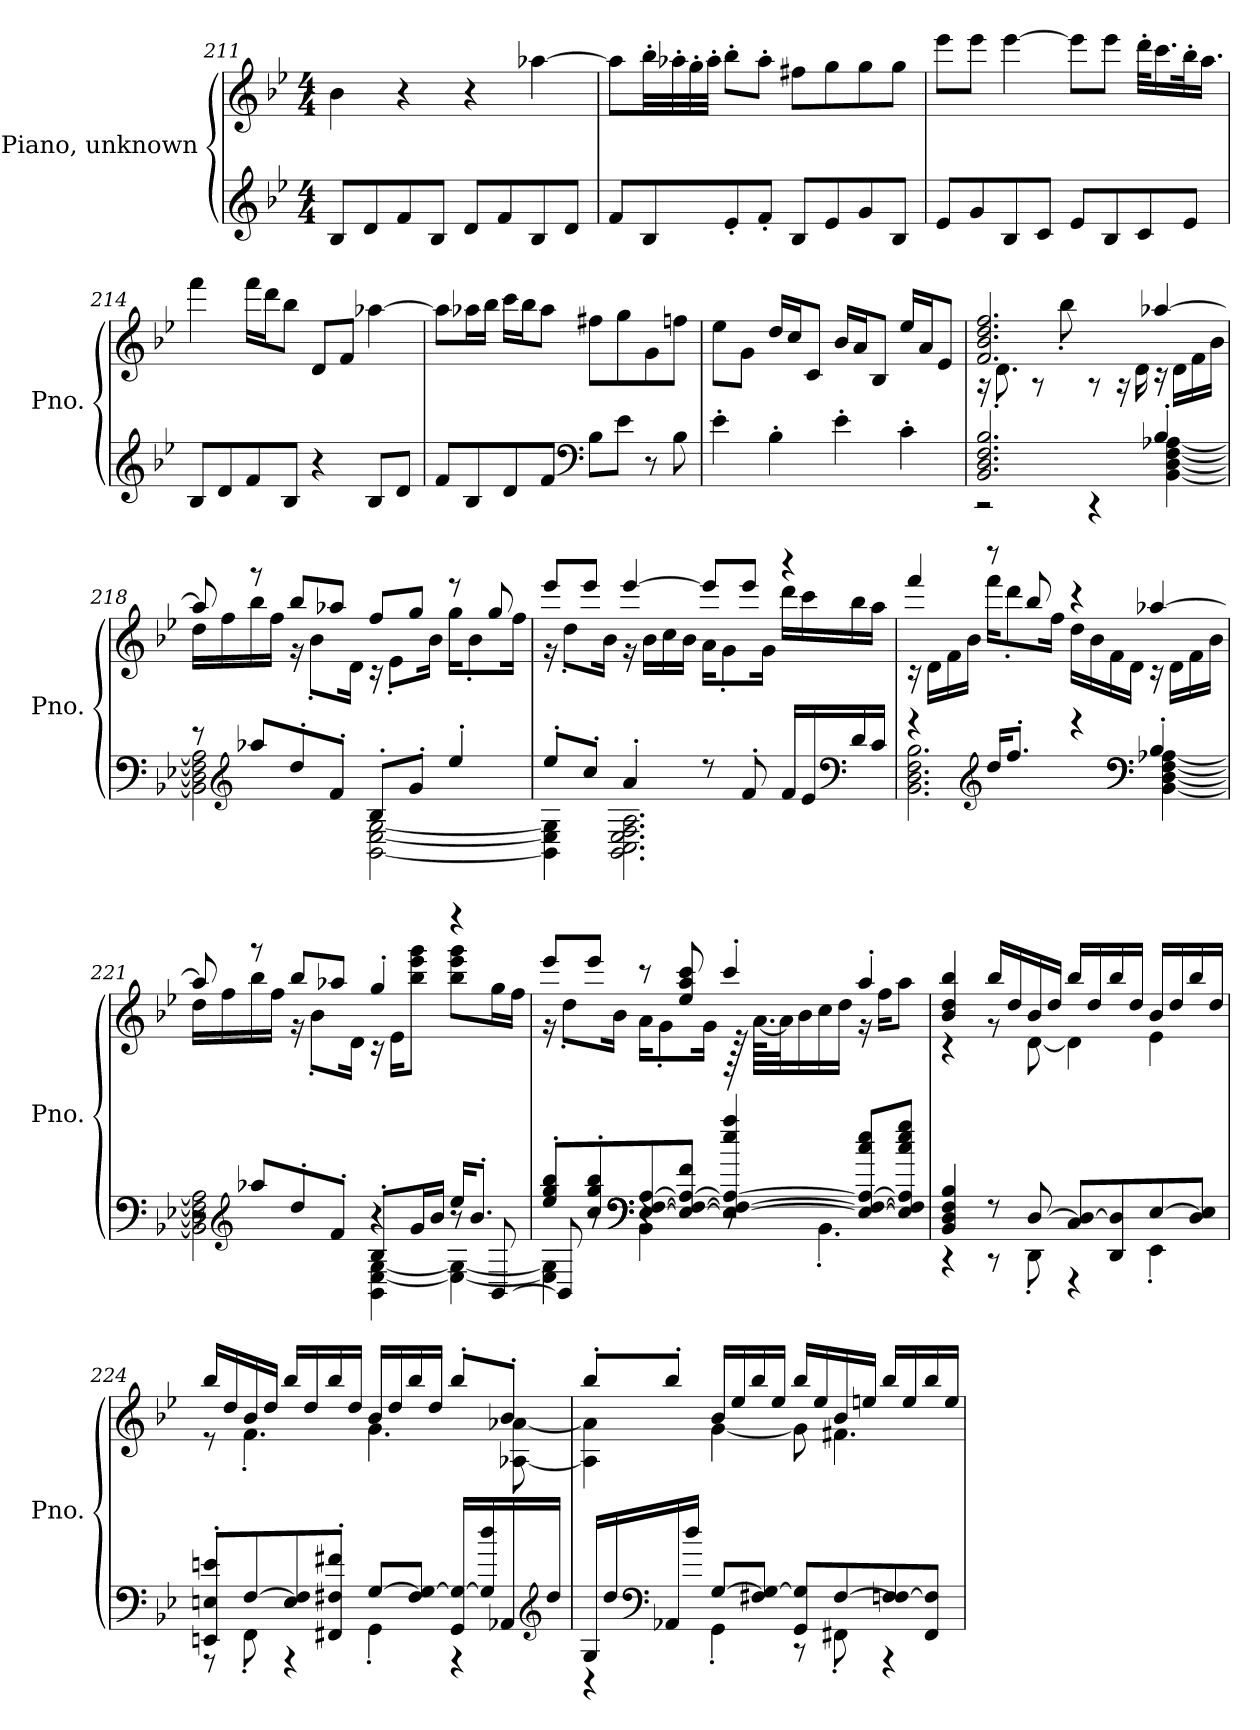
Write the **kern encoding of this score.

**kern	**kern
*part1	*part1
*staff2	*staff1
*I"Piano, unknown	*
*I'Pno.	*
*clefG2	*clefG2
*k[b-e-]	*k[b-e-]
*M4/4	*M4/4
=211	=211
8B-/L	4b-\
8d/	.
8f/	4r
8B-/J	.
8d/L	4r
8f/	.
8B-/	[4aa-X\
8d/J	.
!!LO:LB:g=z
=212	=212
8f/L	8aa-\L]
8B-/	32bb-'\LL
.	32aa-X'\
.	32gg'\
.	32aa-'\JJJ
8e-'/	8bb-'\L
8f'/J	8aa-'\J
8B-/L	8ff#X\L
8e-/	8gg\
8g/	8gg\
8B-/J	8gg\J
=213	=213
8e-/L	8eee-\L
8g/	8eee-\J
8B-/	[4eee-\
8c/J	.
8e-/L	8eee-\L]
8B-/	8eee-\J
8c/	32ddd'\KLL
.	16.ccc\
8e-/J	32bb-'\K
.	16.aa\JJ
=214	=214
8B-/L	4fff\
8d/	.
8f/	16fff\LL
.	16ddd\J
8B-/J	8bb-\J
4r	8d/L
.	8f/J
8B-/L	[4aa-X\
8d/J	.
!!LO:LB:g=z
=215	=215
8f/L	8aa-\L]
8B-/	16aa-X\L
.	16bb-\JJ
8d/	16ccc\LL
.	16bb-\J
8f/J	8aa-\J
*clefF4	*
8B-\L	8ff#X\L
8e-\J	8gg\
8r	8g\
8B-\	8ffn\J
=216	=216
4e-'\	8ee-\L
.	8g\J
4B-'\	16dd/LL
.	16cc/J
.	8c/J
4e-'\	16b-/LL
.	16a/J
.	8B-/J
4c'\	16ee-/LL
.	16a/J
.	8e-/J
=217	=217
*^	*^
2.BB-/ 2.D/ 2.F/ 2.B-/	2r	2.f/ 2.b-/ 2.dd/ 2.ff/	16r
.	.	.	8.d'\
.	.	.	8r
.	.	.	8bb-'\
.	4r	.	8r
.	.	.	16r
.	.	.	16d\
4B-'/	[4BB-\ [4D\ [4F\ [4A-X\	[4aa-X/	16r
.	.	.	16d\LL
.	.	.	16f\
.	.	.	16b-\JJ
!!LO:LB:g=z	!!
=218	=218	=218	=218
8r	2BB-\] 2D\] 2F\] 2A-\]	8aa-/]	16dd\LL
.	.	.	16ff\
*clefG2	*	*	*
8aa-X/L	.	8r	16bb-\
.	.	.	16ff\JJ
8dd'/	.	8bb-/L	16r
.	.	.	8b-'\L
8f'/J	.	8aa-X/J	.
.	.	.	16d\Jk
8B-'/L	[2BB-\ [2E-\ [2G\	8ff/L	16r
.	.	.	8e-'\L
8g'/J	.	8gg/J	.
.	.	.	16b-\Jk
4ee-'/	.	8r	16gg\KL
.	.	.	8b-'\
.	.	8gg/	.
.	.	.	16ff\Jk
=219	=219	=219	=219
8ee-'/L	4BB-\] 4E-\] 4G\]	8eee-/L	16r
.	.	.	8dd'\L
8cc'/J	.	8eee-/J	.
.	.	.	16b-\Jk
4a'/	2.BB-\ 2.C\ 2.E-\ 2.F\ 2.A\	[4eee-/	16r
.	.	.	16b-\LL
.	.	.	16cc\
.	.	.	16b-\JJ
8r	.	8eee-/L]	16a\KL
.	.	.	8g'\
8f'/	.	8eee-/J	.
.	.	.	16g\Jk
16f/LL	.	4r	16ddd\LL
16e-/	.	.	16ccc\
*clefF4	*	*	*
16d/	.	.	16bb-\
16c/JJ	.	.	16aa\JJ
!!LO:LB:g=z	!!
=220	=220	=220	=220
4r	2.BB-\ 2.D\ 2.F\ 2.B-\	4fff/	16r
.	.	.	16d\LL
.	.	.	16f\
.	.	.	16b-\JJ
*clefG2	*	*	*
16dd/KL	.	8r	16fff\KL
8.ff'/J	.	.	8ddd'\
.	.	8bb-/	.
.	.	.	16ff\Jk
4r	.	4r	16dd\LL
.	.	.	16b-\
.	.	.	16f\
.	.	.	16d\JJ
*clefF4	*	*	*
4B-'/	[4BB-\ [4D\ [4F\ [4A-X\	[4aa-X/	16r
.	.	.	16d\LL
.	.	.	16f\
.	.	.	16b-\JJ
=221	=221	=221	=221
*	*^	*	*
8r	2BB-\] 2D\] 2F\] 2A-\]	2r	8aa-/]	16dd\LL
.	.	.	.	16ff\
*clefG2	*	*	*	*
8aa-X/L	.	.	8r	16bb-\
.	.	.	.	16ff\JJ
8dd'/	.	.	8bb-/L	16r
.	.	.	.	8b-'\L
8f'/J	.	.	8aa-X/J	.
.	.	.	.	16d\Jk
8B-'/L	4BB-\ [4E-\ [4G\	4r	4gg'/	16r
.	.	.	.	16e-\KL
16g/L	.	.	.	8bb-\ 8eee-\ 8ggg\J
16b-/JJ	.	.	.	.
16ee-/KL	4E-\_ 4G\_	8r	4r	8bb-\ 8eee-\ 8ggg\L
8.b-'/J	.	.	.	.
.	.	[8BB-/	.	16gg\L
.	.	.	.	16ff\JJ
!!LO:PB:g=z	!!
=222	=222	=222	=222	=222
8ee-/' 8gg/' 8bb-/'L	4E-\] 4G\]	8BB-/]	8eee-/L	16r
.	.	.	.	8dd'\L
8cc/' 8gg/' 8bb-/'	.	8r	8eee-/J	.
.	.	.	.	16b-\Jk
*clefF4	*	*	*	*
[8E-/ [8F/ [8A/	4BB-\	4r	8r	16a\KL
.	.	.	.	8g'\
8E-/_ 8F/_ 8A/_ 8f/J	.	.	8ee-/ 8aa/ 8ccc/	.
.	.	.	.	16g\Jk
4E-/_ 4F/_ 4A/_ 4ee-/ 4aa/	8r	2r	4ccc'/	128r
.	.	.	.	[64.a\KLLL
.	.	.	.	32a\J]
.	.	.	.	16b-\
.	4.BB-'\	.	.	16cc\
.	.	.	.	16dd\JJ
8E-/_ 8F/_ 8A/_ 8cc/ 8ee-/L	.	.	4aa'/	16r
.	.	.	.	16ff\KL
8E-/] 8F/] 8A/] 8cc/ 8ee-/ 8gg/J	.	.	.	8aa\J
*	*v	*v	*	*
=223	=223	=223	=223
4BB-/ 4D/ 4F/ 4B-/	4r	4b-/ 4dd/ 4bb-/	4r
8r	8r	16bb-/LL	8r
.	.	16dd/	.
[8D/	8DD'\	16b-/	[8d\
.	.	16dd/JJ	.
8C/ 8D/_L	4r	16bb-/LL	4d\]
.	.	16dd/	.
8DD/ 8D/]	.	16bb-/	.
.	.	16dd/JJ	.
[8E-/	4EE-'\	16b-/LL	4e-\
.	.	16dd/	.
8D/ 8E-/]J	.	16bb-/	.
.	.	16dd/JJ	.
!!LO:LB:g=z	!!
=224	=224	=224	=224
8EEn/' 8En/' 8en/'L	8r	16bb-/LL	8r
.	.	16dd/	.
[8F/	8FF'\	16b-/	4.f'\
.	.	16dd/JJ	.
8E/ 8F/]	4r	16bb-/LL	.
.	.	16dd/	.
8FF#X/' 8F#X/' 8f#X/'J	.	16bb-/	.
.	.	16dd/JJ	.
[8G/L	4GG'\	16b-/LL	4.g\
.	.	16dd/	.
8F#/ 8G/_J	.	16bb-/	.
.	.	16dd/JJ	.
16GG/ 16G/_LL	4r	8bb-'/L	.
16G/] 16dd/	.	.	.
16AA-X/	.	8b-'/J	[8A-X\ [8a-X\
*clefG2	*	*	*
16dd/JJ	.	.	.
=225	=225	=225	=225
16G/LL	4r	8bb-'/L	4A-\] 4a-\]
16dd/	.	.	.
*clefF4	*	*	*
16AA-X/	.	8bb-'/J	.
16dd/JJ	.	.	.
[8G/L	4GG'\	16b-/LL	[4g\
.	.	16ee-/	.
8F#X/ 8G/_J	.	16bb-/	.
.	.	16ee-/JJ	.
8GG/ 8G/]L	8r	16bb-/LL	8g\]
.	.	16ee-/	.
[8F#/	8FF#X'\	16b-/	4.f#X\
.	.	16een/JJ	.
8Fn/ 8F#/_	4r	16bb-/LL	.
.	.	16ee/	.
8FF#/ 8F#/]J	.	16bb-/	.
.	.	16ee/JJ	.
*v	*v	*	*
*	*v	*v
=	=
*-	*-
